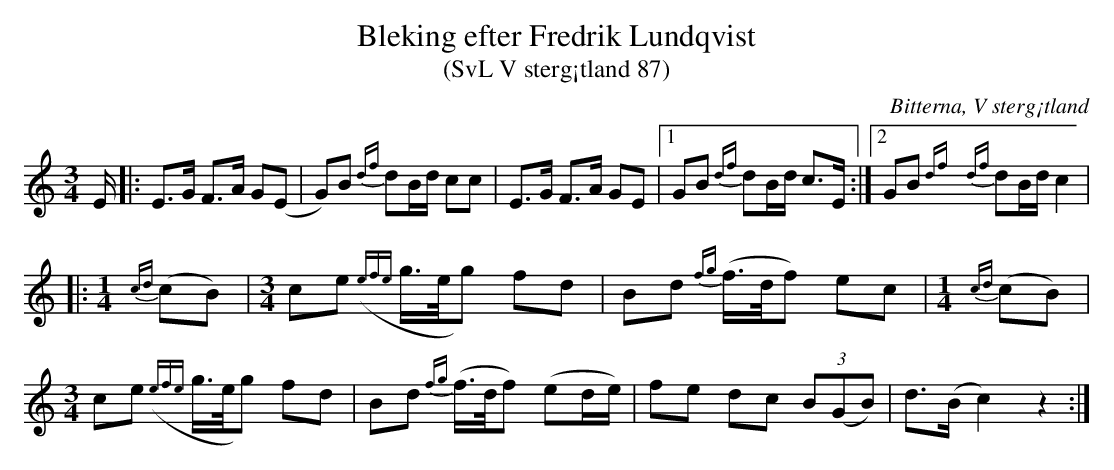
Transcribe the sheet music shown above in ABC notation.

X:1
T: Bleking efter Fredrik Lundqvist
T: (SvL V sterg¡tland 87)
O: Bitterna, V sterg¡tland
L: 1/8
M: 3/4
K: C
E/2 |: E>G F>A G(E | G)B {df}dB/d/2 cc | E>G F>A GE |1 GB {df}dB/d/2 c>E :|2 GB {df}{df}dB/d/2 c2 |
|: [M:1/4] {cd}(cB) |[M:3/4] ce ({efe}g/>e/g) fd | Bd {fg}(f/>d/f) ec | [M:1/4] {cd}(cB) |
[M:3/4] ce ({efe}g/>e/g) fd | Bd {fg}(f/>d/f) (ed/e/) | fe dc (3B(GB) | d>(B c2) z2 :|
